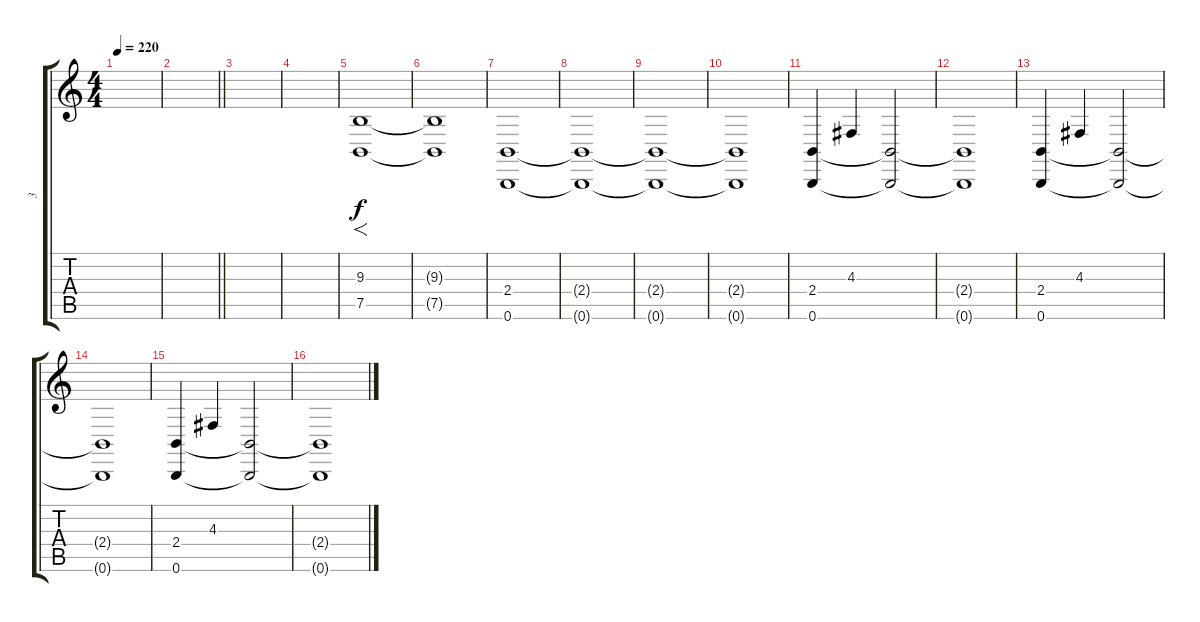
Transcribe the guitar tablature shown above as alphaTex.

\track ("3" "3") {instrument viola}
\staff {score tabs}
\tuning (B3 Gb3 D3 A2 E2 B1) {hide}
\ts (4 4)
\tempo 220
\clef g2
\ks c
|
\barLineRight lightlight
|
|
|
(9.3 7.5).1{f} |
(9.3{t} 7.5{t}).1 |
(2.4 0.6).1 |
(2.4{t} 0.6{t}).1 |
(2.4{t} 0.6{t}).1 |
(2.4{t} 0.6{t}).1 |
(2.4 0.6).4 4.3.4 (2.4{t} 0.6{t}).2 |
(2.4{t} 0.6{t}).1 |
(2.4 0.6).4 4.3.4 (2.4{t} 0.6{t}).2 |
(2.4{t} 0.6{t}).1 |
(2.4 0.6).4 4.3.4 (2.4{t} 0.6{t}).2 |
(2.4{t} 0.6{t}).1
